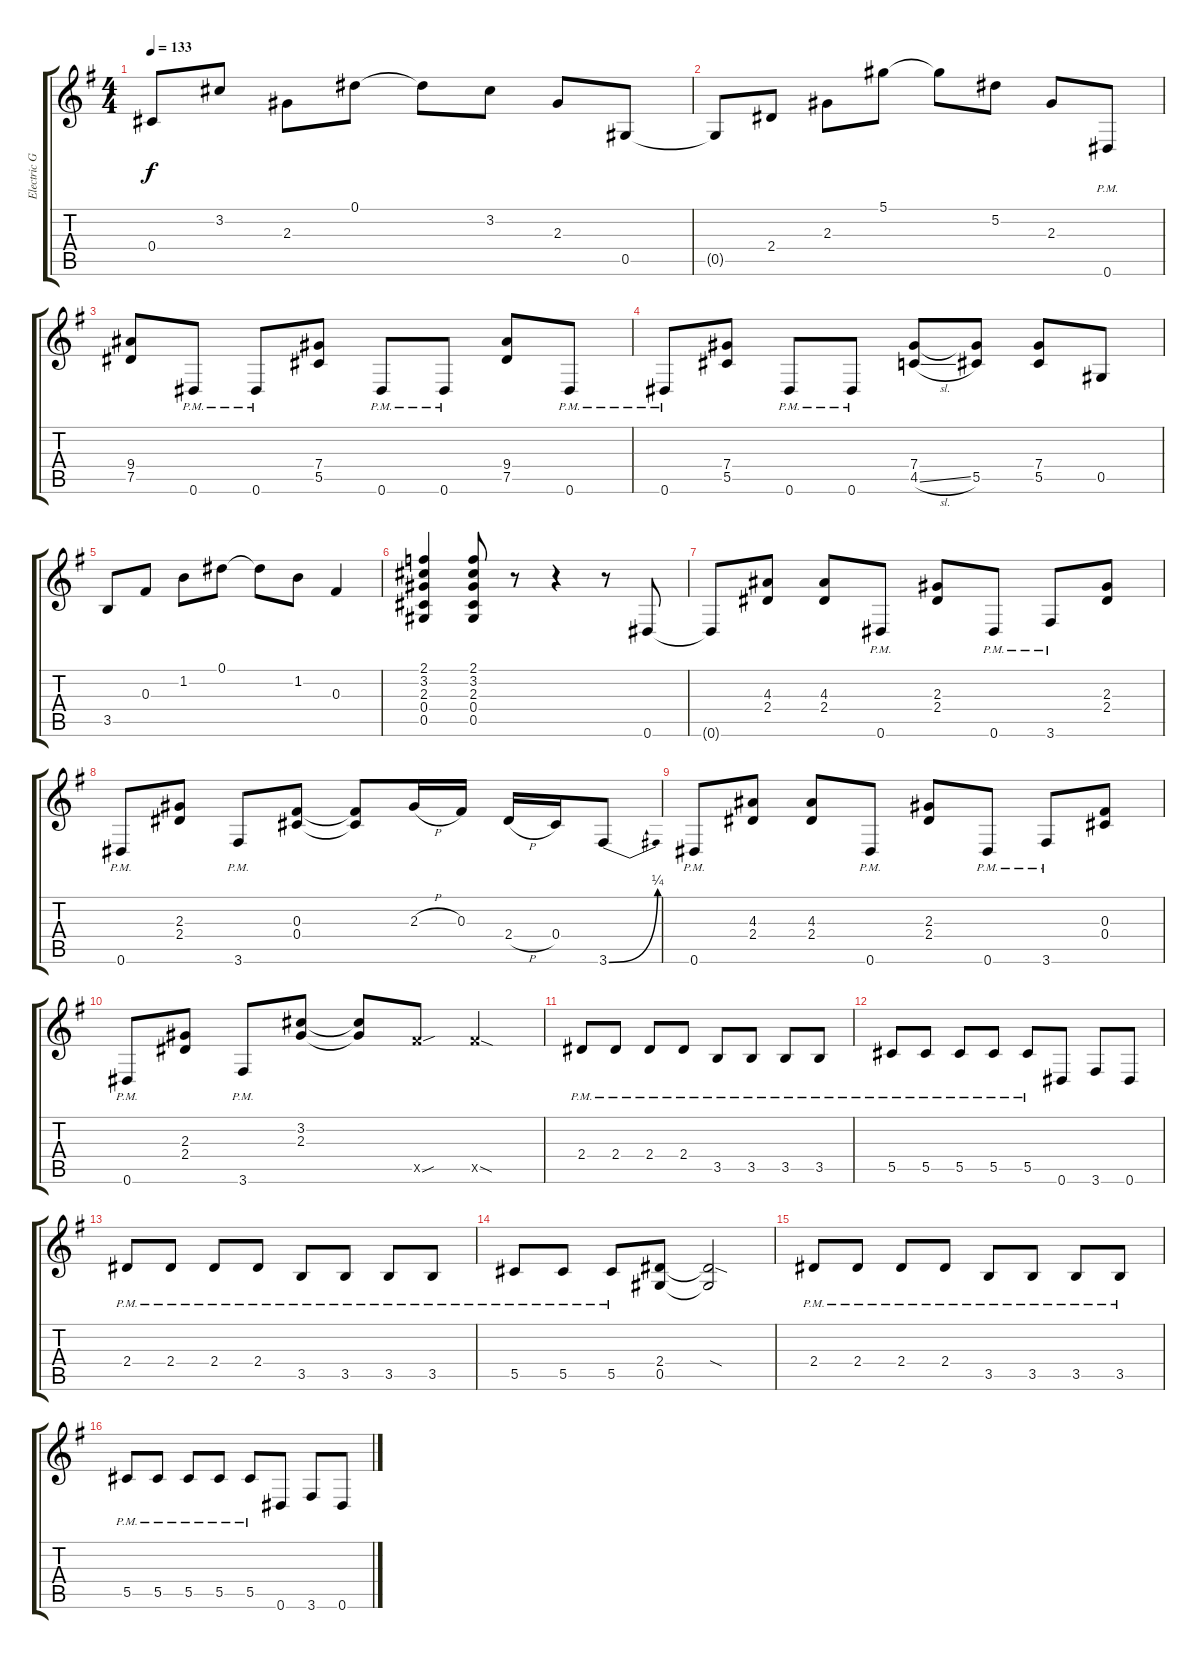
\track ("Electric Guitar 2" "Electric G") {instrument distortionguitar}
\staff {score tabs}
\tuning (Eb4 Bb3 Gb3 Db3 Ab2 Eb2) {hide}
\ts (4 4)
\tempo 133
\clef g2
\ks g
0.4.8{dy f} 3.2.8 2.3.8 0.1.8 0.1{t}.8 3.2.8 2.3.8 0.5.8 |
0.5{t}.8 2.4.8 2.3.8 5.1.8 5.1{t}.8 5.2.8 2.3.8 0.6{pm}.8 |
(9.4 7.5).8 0.6{pm}.8 0.6{pm}.8 (7.4 5.5).8 0.6{pm}.8 0.6{pm}.8 (9.4 7.5).8 0.6{pm}.8 |
0.6{pm}.8 (7.4 5.5).8 0.6{pm}.8 0.6{pm}.8 (7.4 4.5{sl}).8 (7.4{t} 5.5).8 (7.4 5.5).8 0.5.8 |
3.5.8 0.3.8 1.2.8 0.1.8 0.1{t}.8 1.2.8 0.3.4 |
(2.1 3.2 2.3 0.4 0.5).4 (2.1 3.2 2.3 0.4 0.5).8 r.8 r.4 r.8 0.6.8 |
0.6{t}.8 (4.3 2.4).8 (4.3 2.4).8 0.6{pm}.8 (2.3 2.4).8 0.6{pm}.8 3.6{pm}.8 (2.3 2.4).8 |
0.6{pm}.8 (2.3 2.4).8 3.6{pm}.8 (0.3 0.4).8 (0.3{t} 0.4{t}).8 2.3{h}.16 0.3.16 2.4{h}.16 0.4.16 3.6{be (bend 0 0 60 1)}.8 |
0.6{pm}.8 (4.3 2.4).8 (4.3 2.4).8 0.6{pm}.8 (2.3 2.4).8 0.6{pm}.8 3.6{pm}.8 (0.3 0.4).8 |
0.6{pm}.8 (2.3 2.4).8 3.6{pm}.8 (3.2 2.3).8 (3.2{t} 2.3{t}).8 10.5{sou x}.8 10.5{sod x}.4 |
2.4{pm}.8 2.4{pm}.8 2.4{pm}.8 2.4{pm}.8 3.5{pm}.8 3.5{pm}.8 3.5{pm}.8 3.5{pm}.8 |
5.5{pm}.8 5.5{pm}.8 5.5{pm}.8 5.5{pm}.8 5.5{pm}.8 0.6.8 3.6.8 0.6.8 |
2.4{pm}.8 2.4{pm}.8 2.4{pm}.8 2.4{pm}.8 3.5{pm}.8 3.5{pm}.8 3.5{pm}.8 3.5{pm}.8 |
5.5{pm}.8 5.5{pm}.8 5.5{pm}.8 (2.4 0.5).8 (2.4{sod t} 0.5{t}).2 |
2.4{pm}.8 2.4{pm}.8 2.4{pm}.8 2.4{pm}.8 3.5{pm}.8 3.5{pm}.8 3.5{pm}.8 3.5{pm}.8 |
5.5{pm}.8 5.5{pm}.8 5.5{pm}.8 5.5{pm}.8 5.5{pm}.8 0.6.8 3.6.8 0.6.8
